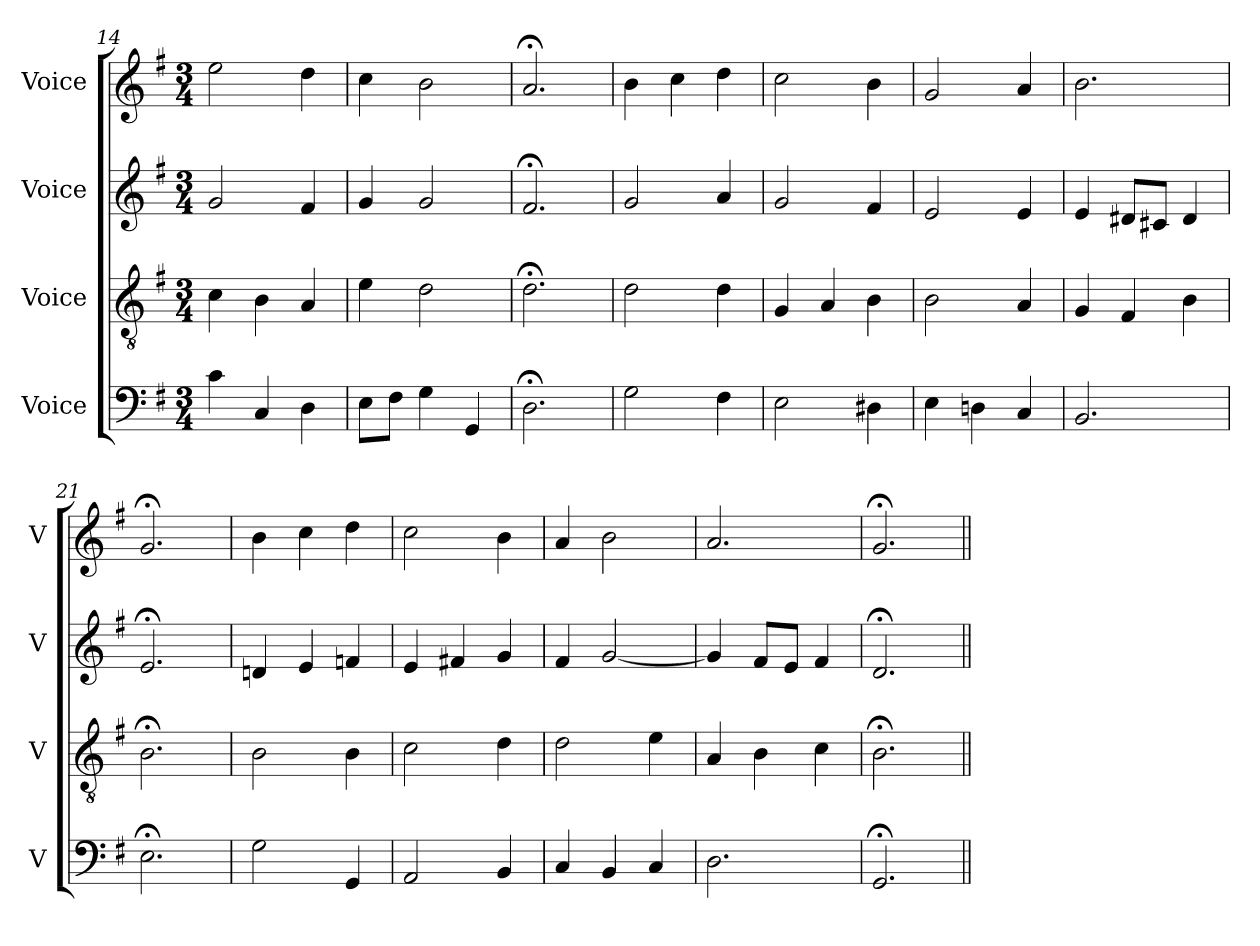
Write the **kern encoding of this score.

**kern	**kern	**kern	**kern
*part4	*part3	*part2	*part1
*staff4	*staff3	*staff2	*staff1
*I"Voice	*I"Voice	*I"Voice	*I"Voice
*I'V	*I'V	*I'V	*I'V
!!LO:LB:g=z
*clefF4	*clefGv2	*clefG2	*clefG2
*k[f#]	*k[f#]	*k[f#]	*k[f#]
*M3/4	*M3/4	*M3/4	*M3/4
=14	=14	=14	=14
4c\	4c\	2g/	2ee\
4C/	4B\	.	.
4D\	4A/	4f#/	4dd\
=15	=15	=15	=15
8E\L	4e\	4g/	4cc\
8F#\J	.	.	.
4G\	2d\	2g/	2b\
4GG/	.	.	.
=16	=16	=16	=16
2.D;<\	2.d;<\	2.f#;</	2.a;</
=17	=17	=17	=17
2G\	2d\	2g/	4b\
.	.	.	4cc\
4F#\	4d\	4a/	4dd\
=18	=18	=18	=18
2E\	4G/	2g/	2cc\
.	4A/	.	.
4D#X\	4B\	4f#/	4b\
=19	=19	=19	=19
4E\	2B\	2e/	2g/
4Dn\	.	.	.
4C/	4A/	4e/	4a/
=20	=20	=20	=20
2.BB/	4G/	4e/	2.b\
.	4F#/	8d#X/L	.
.	.	8c#X/J	.
.	4B\	4d#/	.
=21	=21	=21	=21
2.E;<\	2.B;<\	2.e;</	2.g;</
=22	=22	=22	=22
2G\	2B\	4dn/	4b\
.	.	4e/	4cc\
4GG/	4B\	4fn/	4dd\
=23	=23	=23	=23
2AA/	2c\	4e/	2cc\
.	.	4f#X/	.
4BB/	4d\	4g/	4b\
=24	=24	=24	=24
4C/	2d\	4f#/	4a/
4BB/	.	[2g/	2b\
4C/	4e\	.	.
!!LO:LB:g=z
=25	=25	=25	=25
2.D\	4A/	4g/]	2.a/
.	4B\	8f#/L	.
.	.	8e/J	.
.	4c\	4f#/	.
=26	=26	=26	=26
2.GG;</	2.B;<\	2.d;</	2.g;</
=||	=||	=||	=||
*-	*-	*-	*-
